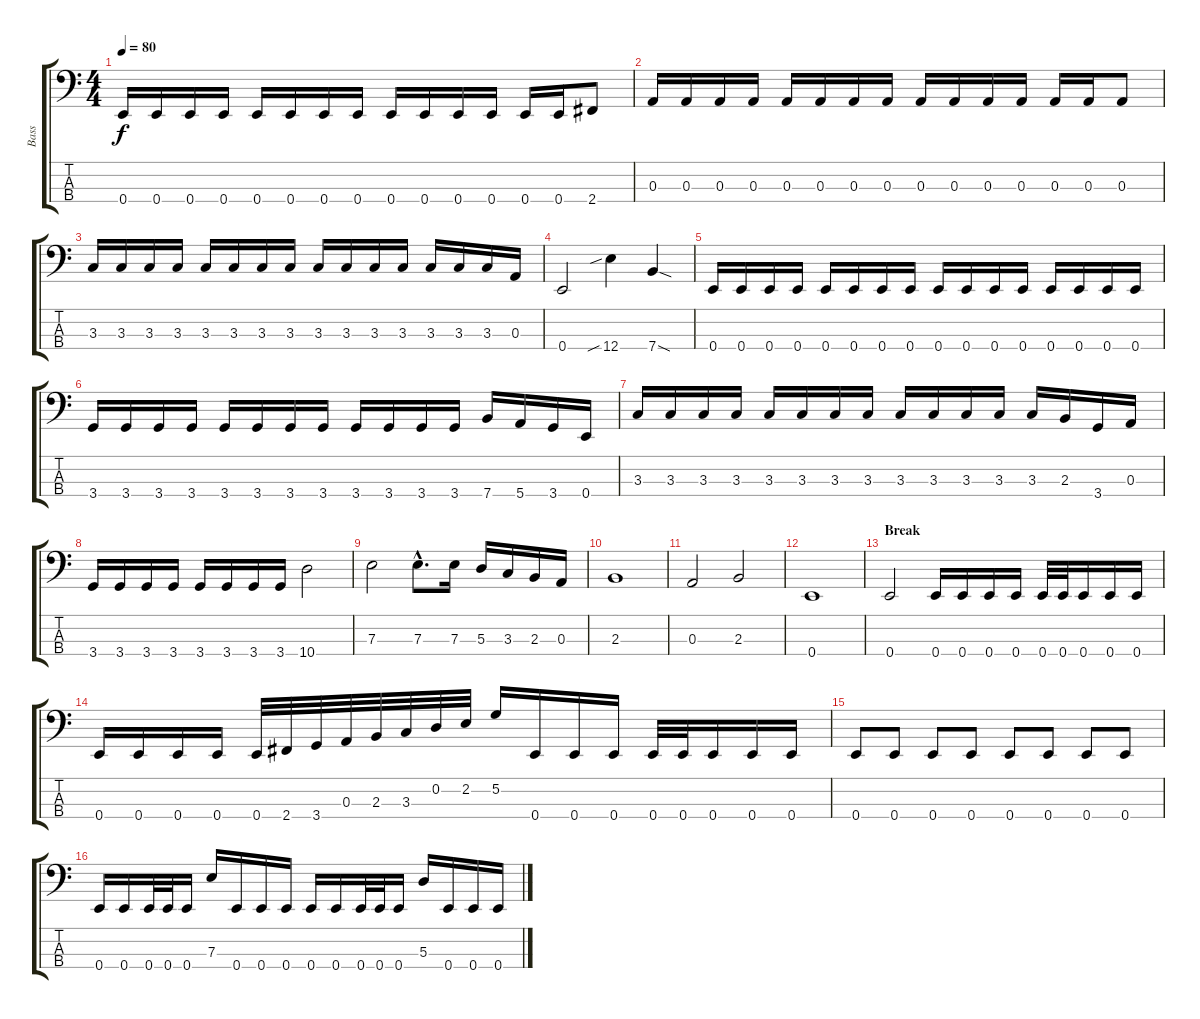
\track ("Bass" "Bass") {instrument electricbassfinger}
\staff {score tabs}
\tuning (G2 D2 A1 E1) {hide}
\ts (4 4)
\tempo 80
\clef f4
\ks c
0.4.16{dy f} 0.4.16 0.4.16 0.4.16 0.4.16 0.4.16 0.4.16 0.4.16 0.4.16 0.4.16 0.4.16 0.4.16 0.4.16 0.4.16 2.4.8 |
0.3.16 0.3.16 0.3.16 0.3.16 0.3.16 0.3.16 0.3.16 0.3.16 0.3.16 0.3.16 0.3.16 0.3.16 0.3.16 0.3.16 0.3.8 |
3.3.16 3.3.16 3.3.16 3.3.16 3.3.16 3.3.16 3.3.16 3.3.16 3.3.16 3.3.16 3.3.16 3.3.16 3.3.16 3.3.16 3.3.16 0.3.16 |
0.4.2 12.4{sib}.4 7.4{sod}.4 |
0.4.16 0.4.16 0.4.16 0.4.16 0.4.16 0.4.16 0.4.16 0.4.16 0.4.16 0.4.16 0.4.16 0.4.16 0.4.16 0.4.16 0.4.16 0.4.16 |
3.4.16 3.4.16 3.4.16 3.4.16 3.4.16 3.4.16 3.4.16 3.4.16 3.4.16 3.4.16 3.4.16 3.4.16 7.4.16 5.4.16 3.4.16 0.4.16 |
3.3.16 3.3.16 3.3.16 3.3.16 3.3.16 3.3.16 3.3.16 3.3.16 3.3.16 3.3.16 3.3.16 3.3.16 3.3.16 2.3.16 3.4.16 0.3.16 |
3.4.16 3.4.16 3.4.16 3.4.16 3.4.16 3.4.16 3.4.16 3.4.16 10.4.2 |
7.3.2 7.3{hac}.8{d} 7.3.16 5.3.16 3.3.16 2.3.16 0.3.16 |
2.3.1 |
0.3.2 2.3.2 |
0.4.1 |
\section ("" "Break")
0.4.2 0.4.16 0.4.16 0.4.16 0.4.16 0.4.32 0.4.32 0.4.16 0.4.16 0.4.16 |
0.4.16 0.4.16 0.4.16 0.4.16 0.4.32 2.4.32 3.4.32 0.3.32 2.3.32 3.3.32 0.2.32 2.2.32 5.2.16 0.4.16 0.4.16 0.4.16 0.4.32 0.4.32 0.4.16 0.4.16 0.4.16 |
0.4.8 0.4.8 0.4.8 0.4.8 0.4.8 0.4.8 0.4.8 0.4.8 |
0.4.16 0.4.16 0.4.32 0.4.32 0.4.16 7.3.16 0.4.16 0.4.16 0.4.16 0.4.16 0.4.16 0.4.32 0.4.32 0.4.16 5.3.16 0.4.16 0.4.16 0.4.16
